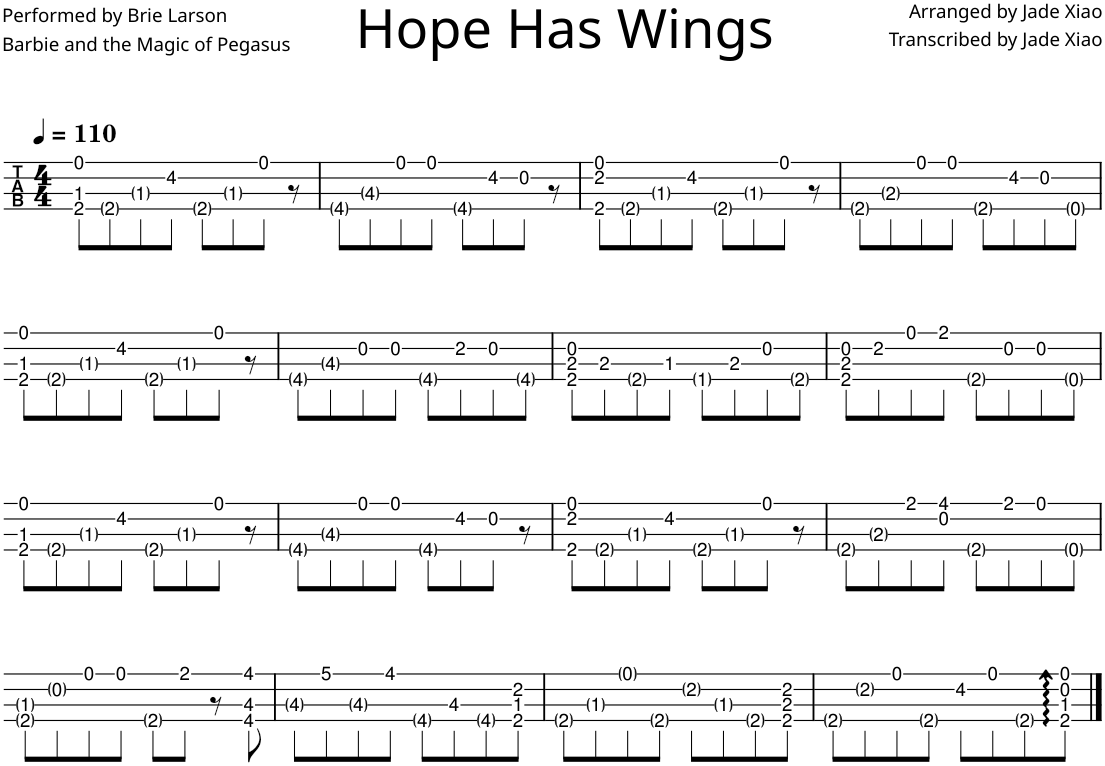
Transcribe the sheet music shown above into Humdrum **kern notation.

**kern
*part1
*staff1
*I"Ukulele
*I'Uk.
*stria4
*
*k[]
*M4/4
*MM110
=1
8A\ 8c#\ 8a\L
8A\
8c#\
8g#\J
8A\L
8c#\
8a\J
8r
=2
8B\L
8e\
8a\
8a\J
8B\L
8g#\
8e\J
8r
=3
8A\ 8f#\ 8a\L
8A\
8c#\
8g#\J
8A\L
8c#\
8a\J
8r
=4
8A\L
8d\
8a\
8a\J
8A\L
8g#\
8e\
8G\J
!!LO:LB:g=z
=5
8A\ 8c#\ 8a\L
8A\
8c#\
8g#\J
8A\L
8c#\
8a\J
8r
=6
8B\L
8e\
8e\
8e\J
8B\L
8f#\
8e\
8B\J
=7
8A\ 8d\ 8e\L
8d\
8A\
8c#\J
8G#\L
8d\
8e\
8A\J
=8
8A\ 8d\ 8e\L
8f#\
8a\
8b\J
8A\L
8e\
8e\
8G\J
!!LO:LB:g=z
=9
8A\ 8c#\ 8a\L
8A\
8c#\
8g#\J
8A\L
8c#\
8a\J
8r
=10
8B\L
8e\
8a\
8a\J
8B\L
8g#\
8e\J
8r
=11
8A\ 8f#\ 8a\L
8A\
8c#\
8g#\J
8A\L
8c#\
8a\J
8r
=12
8A\L
8d\
8b\
8e\ 8cc#\J
8A\L
8b\
8a\
8G\J
!!LO:LB:g=z
=13
8A\ 8c#\L
8e\
8a\
8a\J
8A\L
8b\J
8r
8B\ 8e\ 8cc#\
=14
8e\L
8dd\
8e\
8cc#\J
8B\L
8e\
8B\
8A\ 8c#\ 8f#\J
=15
8A\L
8c#\
8a\
8A\J
8f#\L
8c#\
8A\
8A\ 8d\ 8f#\J
=16
8A\L
8f#\
8a\
8A\J
8g#\L
8a\
8A\
8A\: 8d-\: 8e\: 8a\:J
==
*-
